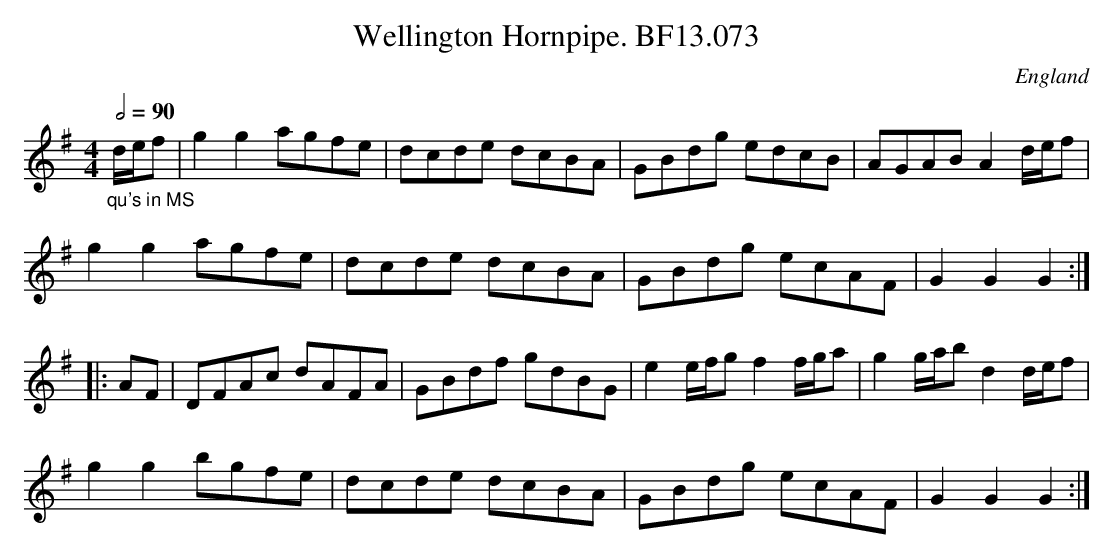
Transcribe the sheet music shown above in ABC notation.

X:1
T:Wellington Hornpipe. BF13.073
M:4/4
L:1/8
Q:1/2=90
O:England
notC:In hand "B"
K:G major
"_qu's in MS"d/e/f|g2g2agfe|dcde dcBA|GBdg edcB|AGAB A2d/e/f|!
g2g2agfe|dcde dcBA|GBdg ecAF|G2G2G2:|!
|:AF|DFAc dAFA|GBdf gdBG|e2e/f/gf2f/g/a|g2g/a/bd2d/e/f|!
g2g2bgfe|dcde dcBA|GBdg ecAF|G2G2G2:|
